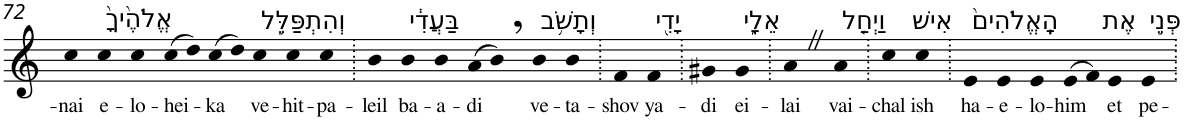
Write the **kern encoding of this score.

**kern	**text
*part1	*part1
*staff1	*staff1
*I"Piano	*
*I'Pno	*
!!LO:PB:g=z
*clefG2	*
*k[]	*
=72	=72
!	!LO:LY:b
4cc	-nai
!LO:TX:a:t=אֱלֹהֶ֙יךָ֙	!
!	!LO:LY:b
4cc	e-
!	!LO:LY:b
4cc	-lo-
!	!LO:LY:b
(>8cc	-hei-
8dd)	.
!	!LO:LY:b
(>8cc	-ka
8dd)	.
!LO:TX:a:t=וְהִתְפַּלֵּ֣ל	!
!	!LO:LY:b
4cc	ve-
!	!LO:LY:b
4cc	-hit-
!	!LO:LY:b
4cc	-pa-
=73.	=73.
!	!LO:LY:b
4b	-leil
!LO:TX:a:t=בַּעֲדִ֔י	!
!	!LO:LY:b
4b	ba-
!	!LO:LY:b
4b	-a-
!	!LO:LY:b
(>8a	-di
8b,)	.
!LO:TX:a:t=וְתָשֹׁ֥ב	!
!	!LO:LY:b
4b	ve-
!	!LO:LY:b
4b	-ta-
=74.	=74.
!	!LO:LY:b
4f	-shov
!LO:TX:a:t=יָדִ֖י	!
!	!LO:LY:b
4f	ya-
=75.	=75.
!	!LO:LY:b
4g#X	-di
!LO:TX:a:t=אֵלָ֑י	!
!	!LO:LY:b
4g#	ei-
=76.	=76.
!	!LO:LY:b
4aZ	-lai
!LO:TX:a:t=וַיְחַ֤ל	!
!	!LO:LY:b
4a	vai-
=77.	=77.
!	!LO:LY:b
4cc	-chal
!LO:TX:a:t=אִישׁ	!
!	!LO:LY:b
4cc	ish
=78.	=78.
!LO:TX:a:t=הָֽאֱלֹהִים֙	!
!	!LO:LY:b
4e	ha-
!	!LO:LY:b
4e	-e-
!	!LO:LY:b
4e	-lo-
!	!LO:LY:b
(>8e	-him
8f)	.
!LO:TX:a:t=אֶת	!
!	!LO:LY:b
4e	et
!LO:TX:a:t=פְּנֵ֣י	!
!	!LO:LY:b
4e	pe-
=.	=.
*-	*-
